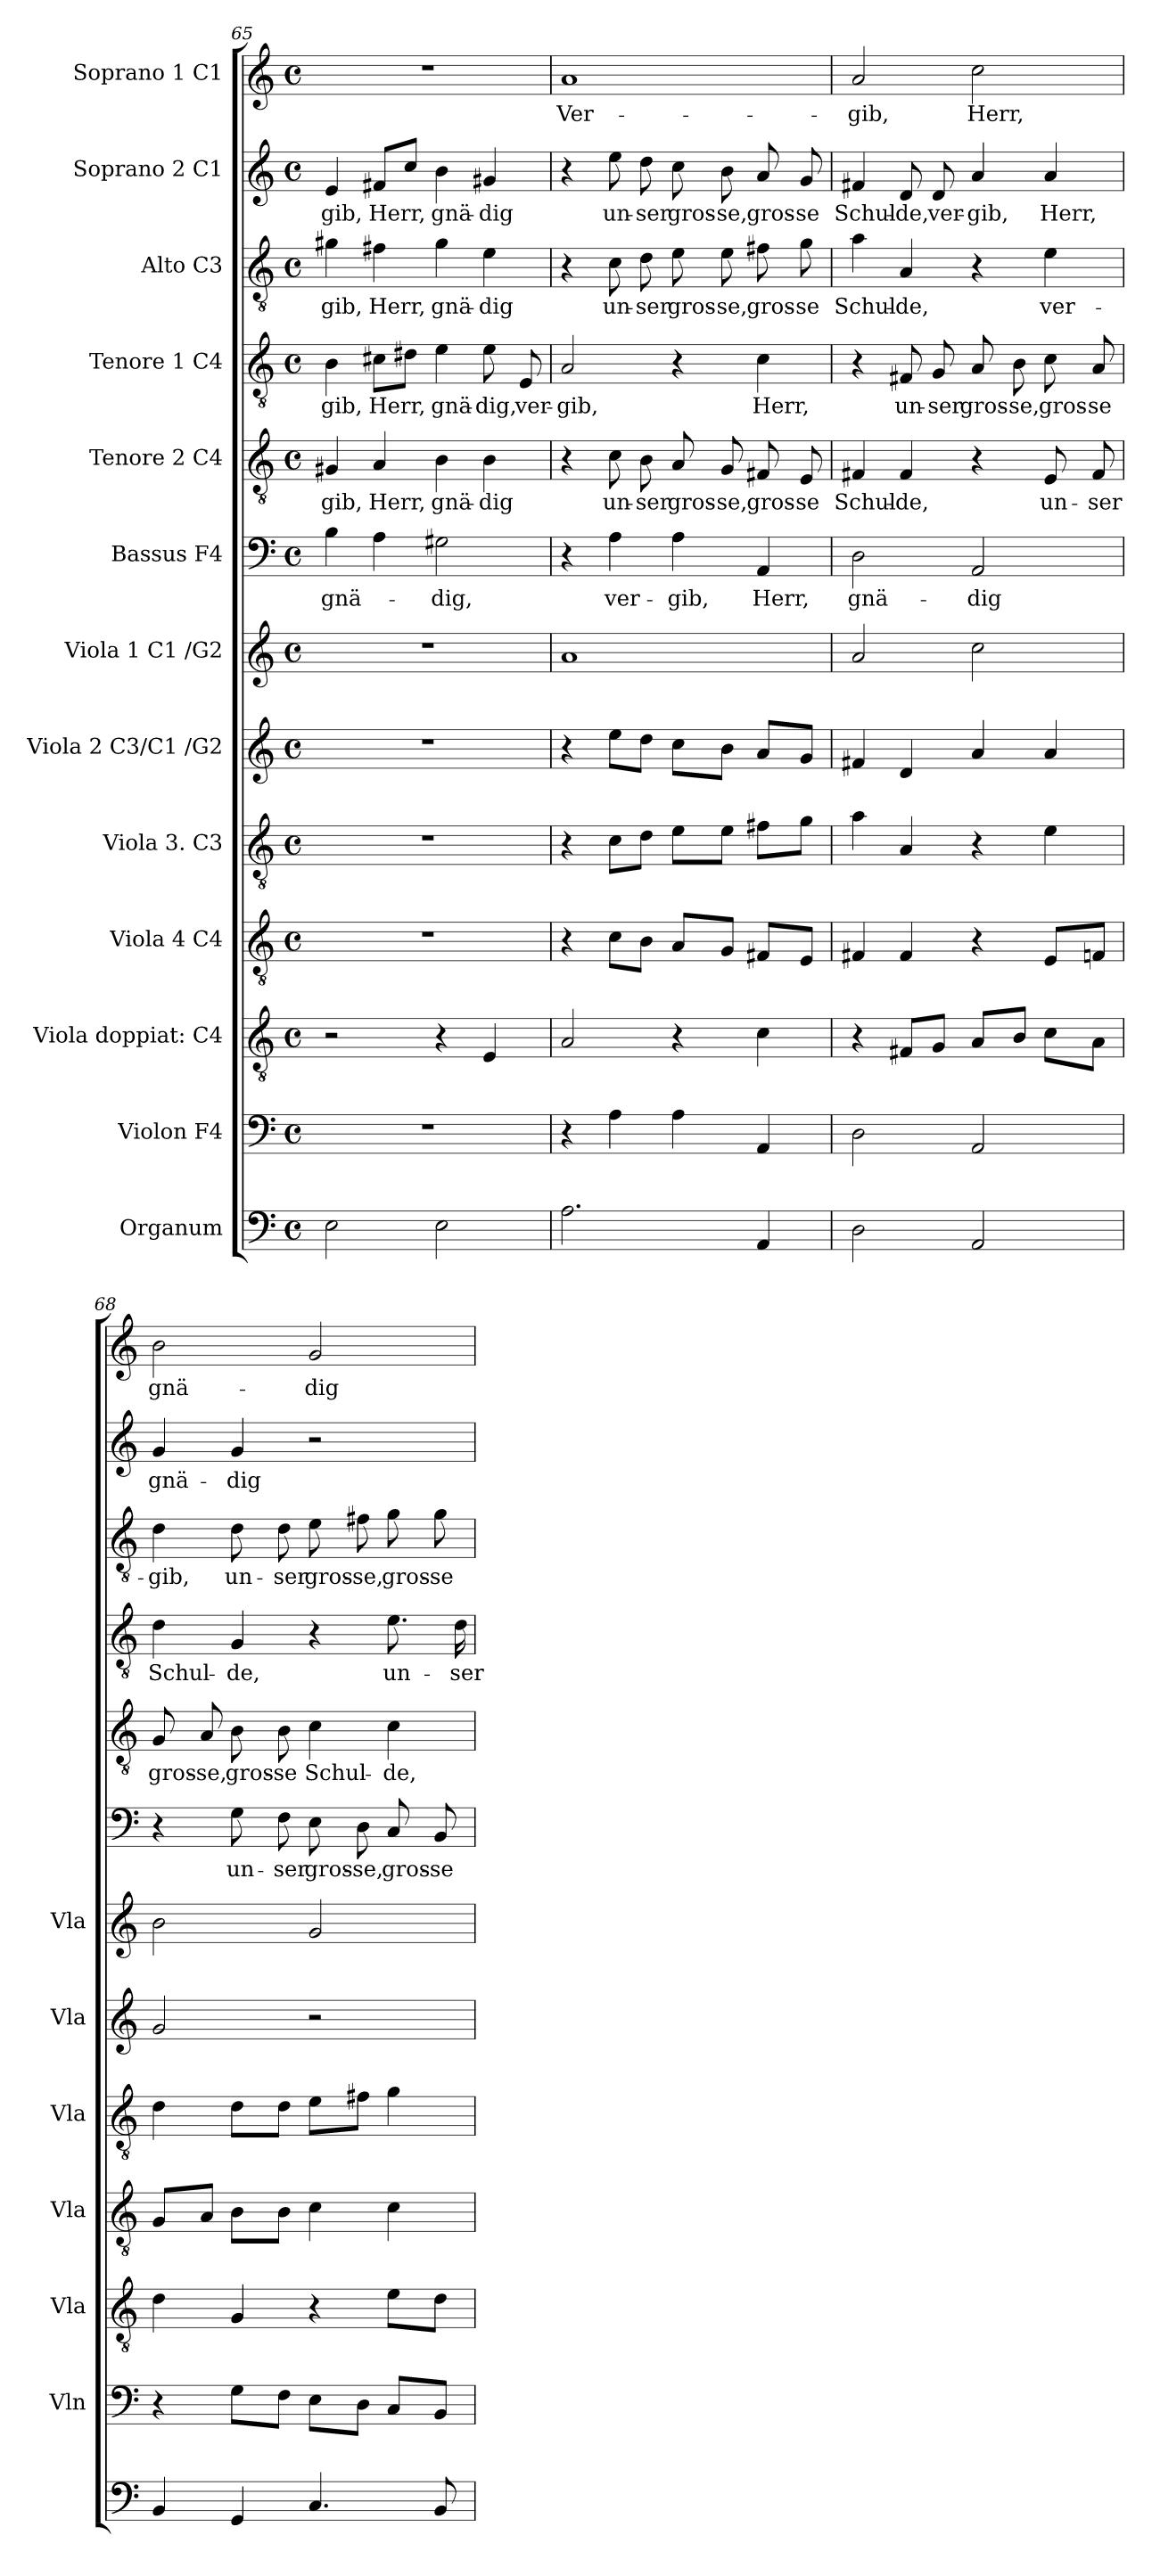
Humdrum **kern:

**kern	**kern	**kern	**kern	**kern	**kern	**kern	**kern	**text	**kern	**text	**kern	**text	**kern	**text	**kern	**text	**kern	**text
*part13	*part12	*part11	*part10	*part9	*part8	*part7	*part6	*part6	*part5	*part5	*part4	*part4	*part3	*part3	*part2	*part2	*part1	*part1
*staff13	*staff12	*staff11	*staff10	*staff9	*staff8	*staff7	*staff6	*staff6	*staff5	*staff5	*staff4	*staff4	*staff3	*staff3	*staff2	*staff2	*staff1	*staff1
*I"Organum	*I"Violon  F4	*I"Viola doppiat:  C4	*I"Viola 4  C4	*I"Viola 3.  C3	*I"Viola 2  C3/C1 /G2	*I"Viola 1  C1 /G2	*I"Bassus  F4	*	*I"Tenore 2  C4	*	*I"Tenore 1  C4	*	*I"Alto  C3	*	*I"Soprano 2  C1	*	*I"Soprano 1  C1	*
*	*I'Vln	*I'Vla	*I'Vla	*I'Vla	*I'Vla	*I'Vla	*	*	*	*	*	*	*	*	*	*	*	*
!!LO:LB:g=z
*clefF4	*clefF4	*clefGv2	*clefGv2	*clefGv2	*clefG2	*clefG2	*clefF4	*	*clefGv2	*	*clefGv2	*	*clefGv2	*	*clefG2	*	*clefG2	*
*k[]	*k[]	*k[]	*k[]	*k[]	*k[]	*k[]	*k[]	*	*k[]	*	*k[]	*	*k[]	*	*k[]	*	*k[]	*
*C:	*C:	*C:	*C:	*C:	*C:	*C:	*C:	*	*C:	*	*C:	*	*C:	*	*C:	*	*C:	*
*M4/4	*M4/4	*M4/4	*M4/4	*M4/4	*M4/4	*M4/4	*M4/4	*	*M4/4	*	*M4/4	*	*M4/4	*	*M4/4	*	*M4/4	*
*met(c)	*met(c)	*met(c)	*met(c)	*met(c)	*met(c)	*met(c)	*met(c)	*	*met(c)	*	*met(c)	*	*met(c)	*	*met(c)	*	*met(c)	*
=65	=65	=65	=65	=65	=65	=65	=65	=65	=65	=65	=65	=65	=65	=65	=65	=65	=65	=65
!	!	!	!	!	!	!	!	!LO:LY:b	!	!LO:LY:b	!	!LO:LY:b	!	!LO:LY:b	!	!LO:LY:b	!	!
2E\	1r	2r	1r	1r	1r	1r	4B\	gnä-	4G#X/	-gib,	4B\	-gib,	4g#X\	-gib,	4e/	-gib,	1r	.
!	!	!	!	!	!	!	!	!	!	!LO:LY:b	!	!LO:LY:b	!	!LO:LY:b	!	!LO:LY:b	!	!
.	.	.	.	.	.	.	4A\	.	4A/	Herr,	8c#X\L	Herr,	4f#X\	Herr,	8f#X/L	Herr,	.	.
.	.	.	.	.	.	.	.	.	.	.	8d#X\J	.	.	.	8cc/J	.	.	.
!	!	!	!	!	!	!	!	!LO:LY:b	!	!LO:LY:b	!	!LO:LY:b	!	!LO:LY:b	!	!LO:LY:b	!	!
2E\	.	4r	.	.	.	.	2G#X\	-dig,	4B\	gnä-	4e\	gnä-	4g#\	gnä-	4b\	gnä-	.	.
!	!	!	!	!	!	!	!	!	!	!LO:LY:b	!	!LO:LY:b	!	!LO:LY:b	!	!LO:LY:b	!	!
.	.	4E/	.	.	.	.	.	.	4B\	-dig	8e\	-dig,	4e\	-dig	4g#X/	-dig	.	.
!	!	!	!	!	!	!	!	!	!	!	!	!LO:LY:b	!	!	!	!	!	!
.	.	.	.	.	.	.	.	.	.	.	8E/	ver-	.	.	.	.	.	.
=66	=66	=66	=66	=66	=66	=66	=66	=66	=66	=66	=66	=66	=66	=66	=66	=66	=66	=66
!	!	!	!	!	!	!	!	!	!	!	!	!LO:LY:b	!	!	!	!	!	!LO:LY:b
2.A\	4r	2A/	4r	4r	4r	1a	4r	.	4r	.	2A/	-gib,	4r	.	4r	.	1a	Ver-
!	!	!	!	!	!	!	!	!LO:LY:b	!	!LO:LY:b	!	!	!	!LO:LY:b	!	!LO:LY:b	!	!
.	4A\	.	8c\L	8c\L	8ee\L	.	4A\	ver-	8c\	un-	.	.	8c\	un-	8ee\	un-	.	.
!	!	!	!	!	!	!	!	!	!	!LO:LY:b	!	!	!	!LO:LY:b	!	!LO:LY:b	!	!
.	.	.	8B\J	8d\J	8dd\J	.	.	.	8B\	-ser	.	.	8d\	-ser	8dd\	-ser	.	.
!	!	!	!	!	!	!	!	!LO:LY:b	!	!LO:LY:b	!	!	!	!LO:LY:b	!	!LO:LY:b	!	!
.	4A\	4r	8A/L	8e\L	8cc\L	.	4A\	-gib,	8A/	gros-	4r	.	8e\	gros-	8cc\	gros-	.	.
!	!	!	!	!	!	!	!	!	!	!LO:LY:b	!	!	!	!LO:LY:b	!	!LO:LY:b	!	!
.	.	.	8G/J	8e\J	8b\J	.	.	.	8G/	-se,	.	.	8e\	-se,	8b\	-se,	.	.
!	!	!	!	!	!	!	!	!LO:LY:b	!	!LO:LY:b	!	!LO:LY:b	!	!LO:LY:b	!	!LO:LY:b	!	!
4AA/	4AA/	4c\	8F#X/L	8f#X\L	8a/L	.	4AA/	Herr,	8F#X/	gros-	4c\	Herr,	8f#X\	gros-	8a/	gros-	.	.
!	!	!	!	!	!	!	!	!	!	!LO:LY:b	!	!	!	!LO:LY:b	!	!LO:LY:b	!	!
.	.	.	8E/J	8g\J	8g/J	.	.	.	8E/	-se	.	.	8g\	-se	8g/	-se	.	.
=67	=67	=67	=67	=67	=67	=67	=67	=67	=67	=67	=67	=67	=67	=67	=67	=67	=67	=67
!	!	!	!	!	!	!	!	!LO:LY:b	!	!LO:LY:b	!	!	!	!LO:LY:b	!	!LO:LY:b	!	!LO:LY:b
2D\	2D\	4r	4F#X/	4a\	4f#X/	2a/	2D\	gnä-	4F#X/	Schul-	4r	.	4a\	Schul-	4f#X/	Schul-	2a/	-gib,
!	!	!	!	!	!	!	!	!	!	!LO:LY:b	!	!LO:LY:b	!	!LO:LY:b	!	!LO:LY:b	!	!
.	.	8F#X/L	4F#/	4A/	4d/	.	.	.	4F#/	-de,	8F#X/	un-	4A/	-de,	8d/	-de,	.	.
!	!	!	!	!	!	!	!	!	!	!	!	!LO:LY:b	!	!	!	!LO:LY:b	!	!
.	.	8G/J	.	.	.	.	.	.	.	.	8G/	-ser	.	.	8d/	ver-	.	.
!	!	!	!	!	!	!	!	!LO:LY:b	!	!	!	!LO:LY:b	!	!	!	!LO:LY:b	!	!LO:LY:b
2AA/	2AA/	8A/L	4r	4r	4a/	2cc\	2AA/	-dig	4r	.	8A/	gros-	4r	.	4a/	-gib,	2cc\	Herr,
!	!	!	!	!	!	!	!	!	!	!	!	!LO:LY:b	!	!	!	!	!	!
.	.	8B/J	.	.	.	.	.	.	.	.	8B\	-se,	.	.	.	.	.	.
!	!	!	!	!	!	!	!	!	!	!LO:LY:b	!	!LO:LY:b	!	!LO:LY:b	!	!LO:LY:b	!	!
.	.	8c\L	8E/L	4e\	4a/	.	.	.	8E/	un-	8c\	gros-	4e\	ver-	4a/	Herr,	.	.
!	!	!	!	!	!	!	!	!	!	!LO:LY:b	!	!LO:LY:b	!	!	!	!	!	!
.	.	8A\J	8Fn/J	.	.	.	.	.	8F#/	-ser	8A/	-se	.	.	.	.	.	.
=68	=68	=68	=68	=68	=68	=68	=68	=68	=68	=68	=68	=68	=68	=68	=68	=68	=68	=68
!	!	!	!	!	!	!	!	!	!	!LO:LY:b	!	!LO:LY:b	!	!LO:LY:b	!	!LO:LY:b	!	!LO:LY:b
4BB/	4r	4d\	8G/L	4d\	2g/	2b\	4r	.	8G/	gros-	4d\	Schul-	4d\	-gib,	4g/	gnä-	2b\	gnä-
!	!	!	!	!	!	!	!	!	!	!LO:LY:b	!	!	!	!	!	!	!	!
.	.	.	8A/J	.	.	.	.	.	8A/	-se,	.	.	.	.	.	.	.	.
!	!	!	!	!	!	!	!	!LO:LY:b	!	!LO:LY:b	!	!LO:LY:b	!	!LO:LY:b	!	!LO:LY:b	!	!
4GG/	8G\L	4G/	8B\L	8d\L	.	.	8G\	un-	8B\	gros-	4G/	-de,	8d\	un-	4g/	-dig	.	.
!	!	!	!	!	!	!	!	!LO:LY:b	!	!LO:LY:b	!	!	!	!LO:LY:b	!	!	!	!
.	8F\J	.	8B\J	8d\J	.	.	8F\	-ser	8B\	-se	.	.	8d\	-ser	.	.	.	.
!	!	!	!	!	!	!	!	!LO:LY:b	!	!LO:LY:b	!	!	!	!LO:LY:b	!	!	!	!LO:LY:b
4.C/	8E\L	4r	4c\	8e\L	2r	2g/	8E\	gros-	4c\	Schul-	4r	.	8e\	gros-	2r	.	2g/	-dig
!	!	!	!	!	!	!	!	!LO:LY:b	!	!	!	!	!	!LO:LY:b	!	!	!	!
.	8D\J	.	.	8f#X\J	.	.	8D\	-se,	.	.	.	.	8f#X\	-se,	.	.	.	.
!	!	!	!	!	!	!	!	!LO:LY:b	!	!LO:LY:b	!	!LO:LY:b	!	!LO:LY:b	!	!	!	!
.	8C/L	8e\L	4c\	4g\	.	.	8C/	gros-	4c\	-de,	8.e\	un-	8g\	gros-	.	.	.	.
!	!	!	!	!	!	!	!	!LO:LY:b	!	!	!	!	!	!LO:LY:b	!	!	!	!
8BB/	8BB/J	8d\J	.	.	.	.	8BB/	-se	.	.	.	.	8g\	-se	.	.	.	.
!	!	!	!	!	!	!	!	!	!	!	!	!LO:LY:b	!	!	!	!	!	!
.	.	.	.	.	.	.	.	.	.	.	16d\	-ser	.	.	.	.	.	.
=	=	=	=	=	=	=	=	=	=	=	=	=	=	=	=	=	=	=
*-	*-	*-	*-	*-	*-	*-	*-	*-	*-	*-	*-	*-	*-	*-	*-	*-	*-	*-
